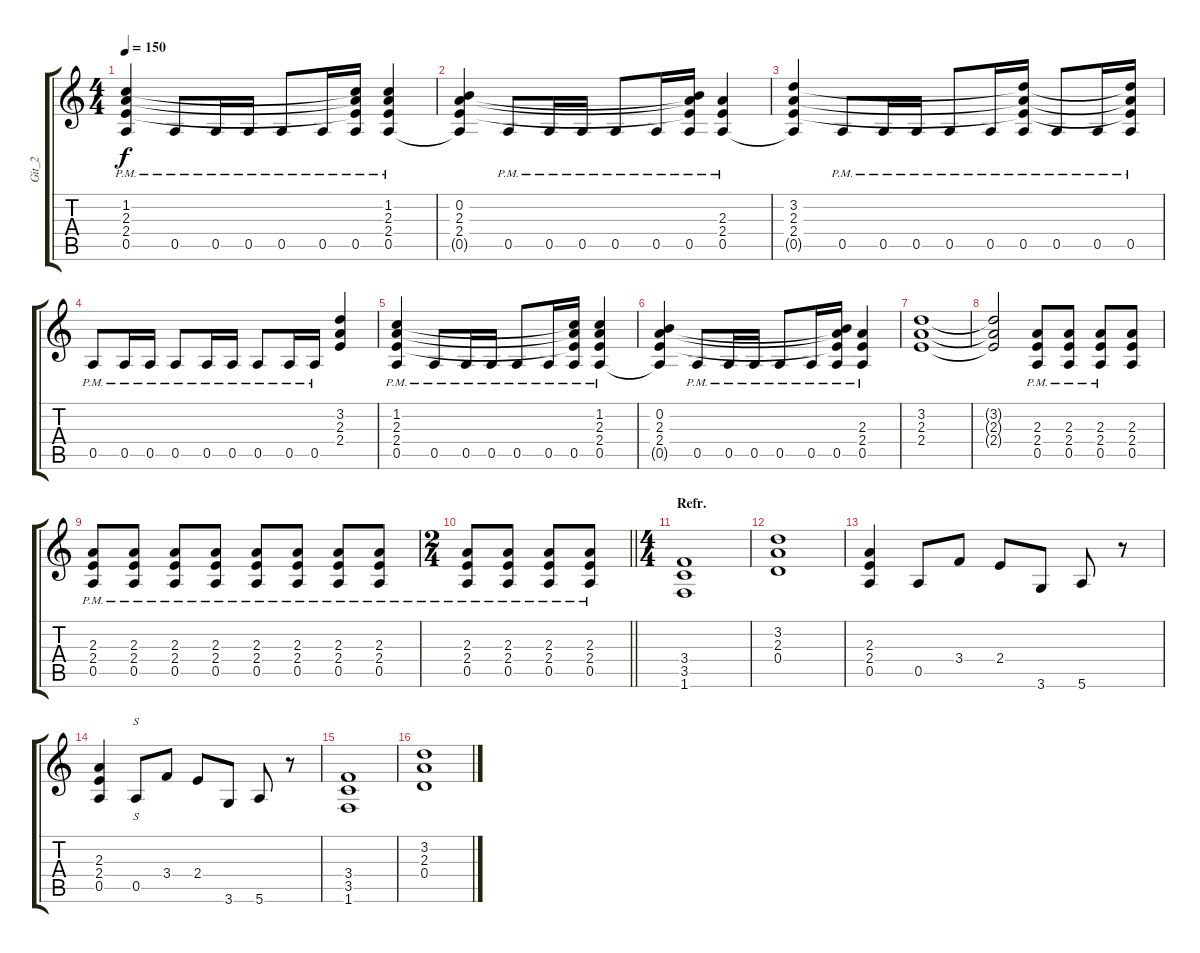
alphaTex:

\track ("Git_2" "Git_2") {instrument distortionguitar}
\staff {score tabs}
\tuning (E4 B3 G3 D3 A2 E2) {hide}
\ts (4 4)
\tempo 150
\clef g2
\ks c
(1.2 2.3 2.4 0.5{pm}).4{dy f} 0.5{pm}.8 0.5{pm}.16 0.5{pm}.16 0.5{pm}.8 0.5{pm}.16 (1.2{t} 2.3{t} 2.4{t} 0.5{pm}).16 (1.2 2.3 2.4 0.5{pm}).4 |
(0.2 2.3 2.4 0.5{t}).4 0.5{pm}.8 0.5{pm}.16 0.5{pm}.16 0.5{pm}.8 0.5{pm}.16 (0.2{t} 2.3{t} 2.4{t} 0.5{pm}).16 (2.3 2.4 0.5{pm}).4 |
(3.2 2.3 2.4 0.5{t}).4 0.5{pm}.8 0.5{pm}.16 0.5{pm}.16 0.5{pm}.8 0.5{pm}.16 (3.2{t} 2.3{t} 2.4{t} 0.5{pm}).16 0.5{pm}.8 0.5{pm}.16 (3.2{t} 2.3{t} 2.4{t} 0.5{pm}).16 |
0.5{pm}.8 0.5{pm}.16 0.5{pm}.16 0.5{pm}.8 0.5{pm}.16 0.5{pm}.16 0.5{pm}.8 0.5{pm}.16 0.5{pm}.16 (3.2 2.3 2.4).4 |
(1.2 2.3 2.4 0.5{pm}).4 0.5{pm}.8 0.5{pm}.16 0.5{pm}.16 0.5{pm}.8 0.5{pm}.16 (1.2{t} 2.3{t} 2.4{t} 0.5{pm}).16 (1.2 2.3 2.4 0.5{pm}).4 |
(0.2 2.3 2.4 0.5{t}).4 0.5{pm}.8 0.5{pm}.16 0.5{pm}.16 0.5{pm}.8 0.5{pm}.16 (0.2{t} 2.3{t} 2.4{t} 0.5{pm}).16 (2.3 2.4 0.5{pm}).4 |
(3.2 2.3 2.4).1 |
(3.2{t} 2.3{t} 2.4{t}).2 (2.3{pm} 2.4{pm} 0.5{pm}).8 (2.3{pm} 2.4{pm} 0.5{pm}).8 (2.3{pm} 2.4{pm} 0.5{pm}).8 (2.3 2.4 0.5).8 |
(2.3{pm} 2.4{pm} 0.5{pm}).8 (2.3{pm} 2.4{pm} 0.5{pm}).8 (2.3{pm} 2.4{pm} 0.5{pm}).8 (2.3{pm} 2.4{pm} 0.5{pm}).8 (2.3{pm} 2.4{pm} 0.5{pm}).8 (2.3{pm} 2.4{pm} 0.5{pm}).8 (2.3{pm} 2.4{pm} 0.5{pm}).8 (2.3{pm} 2.4{pm} 0.5{pm}).8 |
\ts (2 4)
\barLineRight lightlight
(2.3{pm} 2.4{pm} 0.5{pm}).8 (2.3{pm} 2.4{pm} 0.5{pm}).8 (2.3{pm} 2.4{pm} 0.5{pm}).8 (2.3{pm} 2.4{pm} 0.5{pm}).8 |
\ts (4 4)
\section ("" "Refr.")
(3.4 3.5 1.6).1 |
(3.2 2.3 0.4).1 |
(2.3 2.4 0.5).4 0.5.8 3.4.8 2.4.8 3.6.8 5.6.8 r.8 |
(2.3 2.4 0.5).4 0.5.8{s} 3.4.8 2.4.8 3.6.8 5.6.8 r.8 |
(3.4 3.5 1.6).1 |
(3.2 2.3 0.4).1
